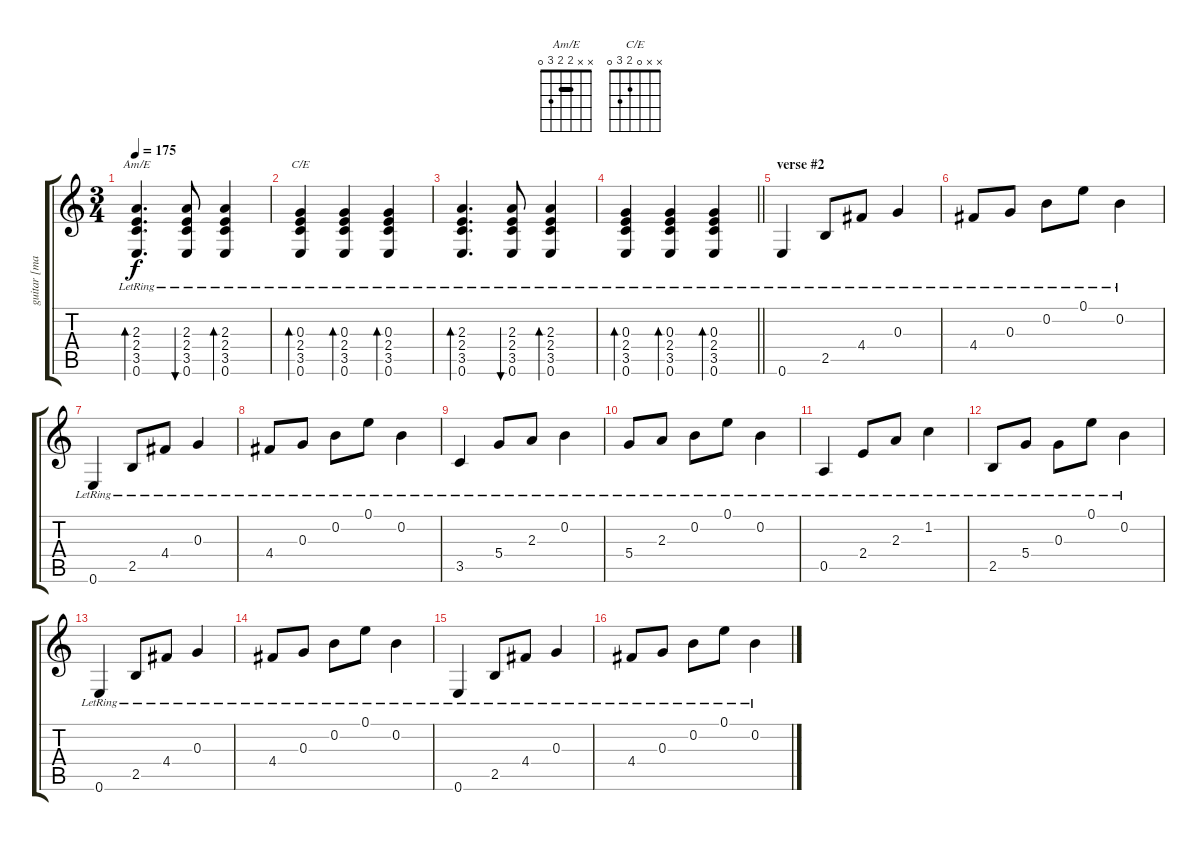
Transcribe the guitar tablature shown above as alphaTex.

\track ("guitar [maneki]" "guitar [ma") {instrument distortionguitar}
\staff {score tabs}
\tuning (E4 B3 G3 D3 A2 E2) {hide}
\chord ("Am/E" x x 2 2 3 0) {barre 2}
\chord ("C/E" x x 0 2 3 0)
\ts (3 4)
\tempo 175
\clef g2
\ks c
(2.3{lr} 2.4{lr} 3.5{lr} 0.6{lr}).4{d bd 60 ch "Am/E" dy f} (2.3{lr} 2.4{lr} 3.5{lr} 0.6{lr}).8{bu 60} (2.3{lr} 2.4{lr} 3.5{lr} 0.6{lr}).4{bd 60} |
(0.3{lr} 2.4{lr} 3.5{lr} 0.6{lr}).4{bd 60 ch "C/E"} (0.3{lr} 2.4{lr} 3.5{lr} 0.6{lr}).4{bd 60} (0.3{lr} 2.4{lr} 3.5{lr} 0.6{lr}).4{bd 60} |
(2.3{lr} 2.4{lr} 3.5{lr} 0.6{lr}).4{d bd 60} (2.3{lr} 2.4{lr} 3.5{lr} 0.6{lr}).8{bu 60} (2.3{lr} 2.4{lr} 3.5{lr} 0.6{lr}).4{bd 60} |
\barLineRight lightlight
(0.3{lr} 2.4{lr} 3.5{lr} 0.6{lr}).4{bd 60} (0.3{lr} 2.4{lr} 3.5{lr} 0.6{lr}).4{bd 60} (0.3{lr} 2.4{lr} 3.5{lr} 0.6{lr}).4{bd 60} |
\section ("" "verse #2")
0.6{lr}.4 2.5{lr}.8 4.4{lr}.8 0.3{lr}.4 |
4.4{lr}.8 0.3{lr}.8 0.2{lr}.8 0.1{lr}.8 0.2{lr}.4 |
0.6{lr}.4 2.5{lr}.8 4.4{lr}.8 0.3{lr}.4 |
4.4{lr}.8 0.3{lr}.8 0.2{lr}.8 0.1{lr}.8 0.2{lr}.4 |
3.5{lr}.4 5.4{lr}.8 2.3{lr}.8 0.2{lr}.4 |
5.4{lr}.8 2.3{lr}.8 0.2{lr}.8 0.1{lr}.8 0.2{lr}.4 |
0.5{lr}.4 2.4{lr}.8 2.3{lr}.8 1.2{lr}.4 |
2.5{lr}.8 5.4{lr}.8 0.3{lr}.8 0.1{lr}.8 0.2{lr}.4 |
0.6{lr}.4 2.5{lr}.8 4.4{lr}.8 0.3{lr}.4 |
4.4{lr}.8 0.3{lr}.8 0.2{lr}.8 0.1{lr}.8 0.2{lr}.4 |
0.6{lr}.4 2.5{lr}.8 4.4{lr}.8 0.3{lr}.4 |
4.4{lr}.8 0.3{lr}.8 0.2{lr}.8 0.1{lr}.8 0.2{lr}.4
